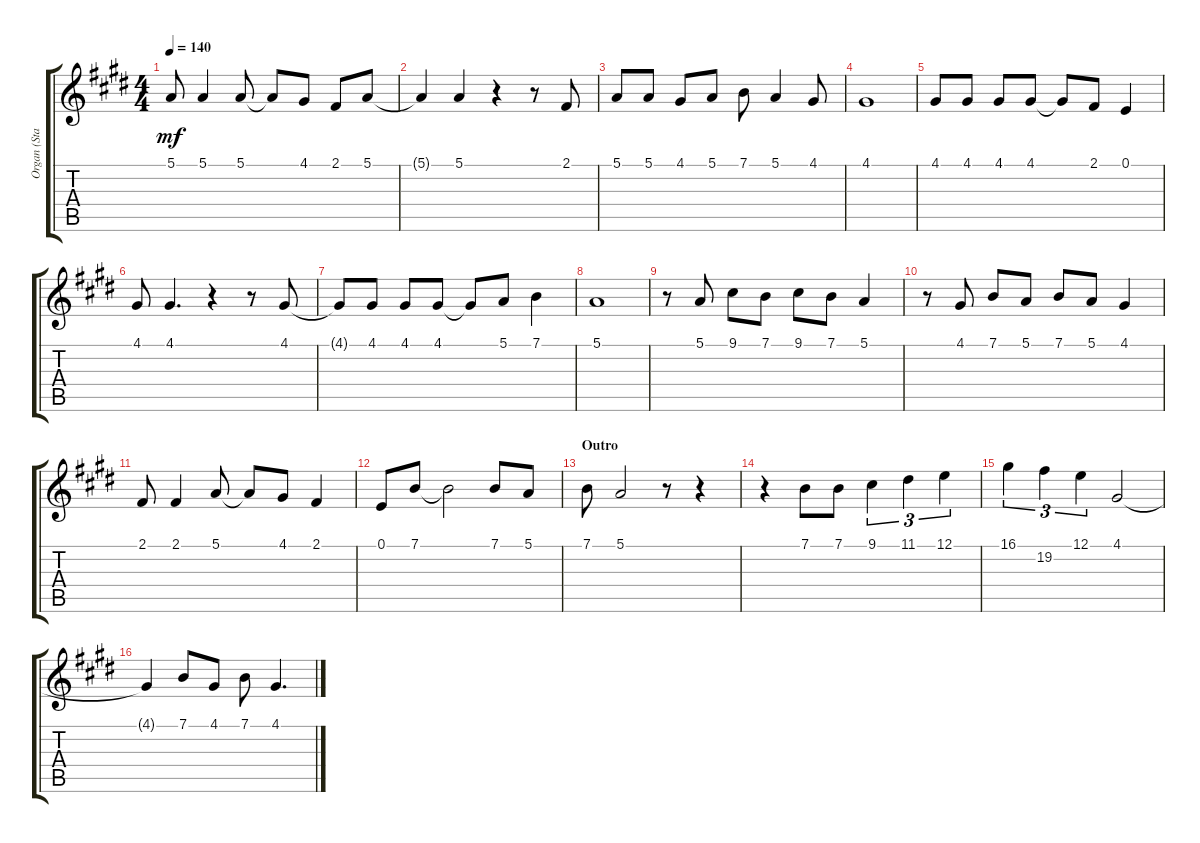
\track ("Organ (Staff 1)" "Organ (Sta") {instrument drawbarorgan}
\staff {score tabs}
\tuning (E4 B3 G3 D3 A2 E2) {hide}
\ts (4 4)
\tempo 140
\clef g2
\ks e
5.1.8{dy mf} 5.1.4 5.1.8 5.1{t}.8 4.1.8 2.1.8 5.1.8 |
5.1{t}.4 5.1.4 r.4 r.8 2.1.8 |
5.1.8 5.1.8 4.1.8 5.1.8 7.1.8 5.1.4 4.1.8 |
4.1.1 |
4.1.8 4.1.8 4.1.8 4.1.8 4.1{t}.8 2.1.8 0.1.4 |
4.1.8 4.1.4{d} r.4 r.8 4.1.8 |
4.1{t}.8 4.1.8 4.1.8 4.1.8 4.1{t}.8 5.1.8 7.1.4 |
5.1.1 |
r.8 5.1.8 9.1.8 7.1.8 9.1.8 7.1.8 5.1.4 |
r.8 4.1.8 7.1.8 5.1.8 7.1.8 5.1.8 4.1.4 |
2.1.8 2.1.4 5.1.8 5.1{t}.8 4.1.8 2.1.4 |
0.1.8 7.1.8 7.1{t}.2 7.1.8 5.1.8 |
\section ("" "Outro")
7.1.8 5.1.2 r.8 r.4 |
r.4 7.1.8 7.1.8 9.1.4{tu (3 2)} 11.1.4{tu (3 2)} 12.1.4{tu (3 2)} |
16.1.4{tu (3 2)} 19.2.4{tu (3 2)} 12.1.4{tu (3 2)} 4.1.2 |
4.1{t}.4 7.1.8 4.1.8 7.1.8 4.1.4{d}
